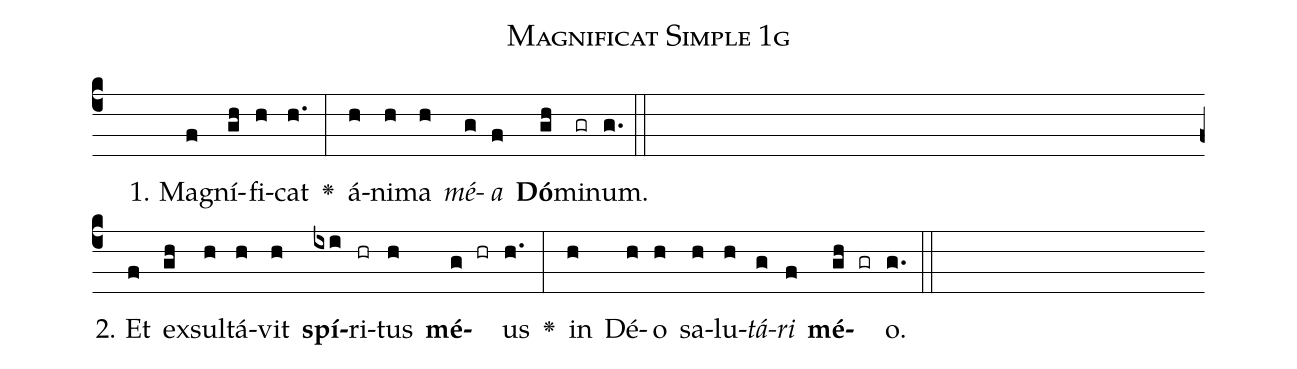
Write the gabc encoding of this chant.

name: Magnificat Simple 1g;
office-part: Magnificat;
%%
% The syntax in this part is called gabc. Please refer to http://home.gna.org/gregorio/gabc/#basis

(c4) () () 1. M{a}(f)gní(gh)fi(h)cat(h.) <v>\greheightstar</v>(:) á(h)ni(h)ma(h) <i>mé</i>(g)<i>a</i>(f) <b>Dó</b>(gh)mi(gr)num.(g.) (::Z)
2. Et(f) ex(gh)sul(h)tá(h)vit(h) <b>spí</b>(ixi)ri(hr)tus(h) <b>mé</b>(g hr)us(h.) <v>\greheightstar</v>(:) in(h) Dé(h)o(h) sa(h)lu(h)<i>tá</i>(g)<i>ri</i>(f) <b>mé</b>(gh gr)o.(g.) (::)


%E(h) u(h) o(g) u(f) a(gh) e.(g.)(::)

%Mediant of 2 accents
%Termination of 1 accent with 2 preperatory syllables
